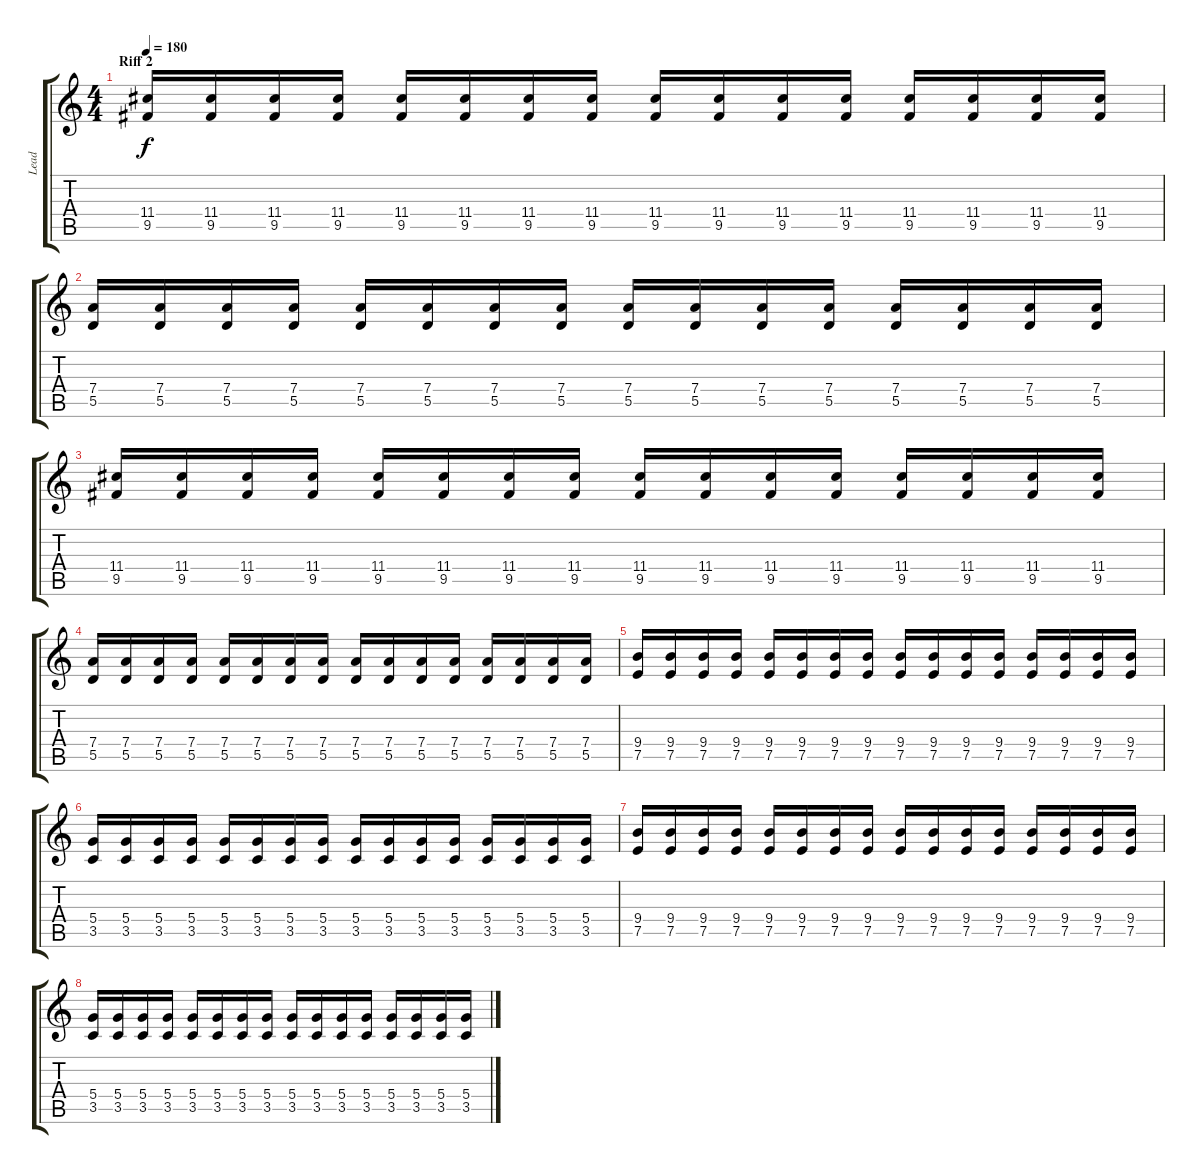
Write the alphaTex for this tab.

\track ("Lead" "Lead") {instrument distortionguitar}
\staff {score tabs}
\tuning (E4 B3 G3 D3 A2 E2) {hide}
\ts (4 4)
\section ("" "Riff 2")
\tempo 180
\clef g2
\ks c
(11.4 9.5).16{dy f} (11.4 9.5).16 (11.4 9.5).16 (11.4 9.5).16 (11.4 9.5).16 (11.4 9.5).16 (11.4 9.5).16 (11.4 9.5).16 (11.4 9.5).16 (11.4 9.5).16 (11.4 9.5).16 (11.4 9.5).16 (11.4 9.5).16 (11.4 9.5).16 (11.4 9.5).16 (11.4 9.5).16 |
(7.4 5.5).16 (7.4 5.5).16 (7.4 5.5).16 (7.4 5.5).16 (7.4 5.5).16 (7.4 5.5).16 (7.4 5.5).16 (7.4 5.5).16 (7.4 5.5).16 (7.4 5.5).16 (7.4 5.5).16 (7.4 5.5).16 (7.4 5.5).16 (7.4 5.5).16 (7.4 5.5).16 (7.4 5.5).16 |
(11.4 9.5).16 (11.4 9.5).16 (11.4 9.5).16 (11.4 9.5).16 (11.4 9.5).16 (11.4 9.5).16 (11.4 9.5).16 (11.4 9.5).16 (11.4 9.5).16 (11.4 9.5).16 (11.4 9.5).16 (11.4 9.5).16 (11.4 9.5).16 (11.4 9.5).16 (11.4 9.5).16 (11.4 9.5).16 |
(7.4 5.5).16 (7.4 5.5).16 (7.4 5.5).16 (7.4 5.5).16 (7.4 5.5).16 (7.4 5.5).16 (7.4 5.5).16 (7.4 5.5).16 (7.4 5.5).16 (7.4 5.5).16 (7.4 5.5).16 (7.4 5.5).16 (7.4 5.5).16 (7.4 5.5).16 (7.4 5.5).16 (7.4 5.5).16 |
(9.4 7.5).16 (9.4 7.5).16 (9.4 7.5).16 (9.4 7.5).16 (9.4 7.5).16 (9.4 7.5).16 (9.4 7.5).16 (9.4 7.5).16 (9.4 7.5).16 (9.4 7.5).16 (9.4 7.5).16 (9.4 7.5).16 (9.4 7.5).16 (9.4 7.5).16 (9.4 7.5).16 (9.4 7.5).16 |
(5.4 3.5).16 (5.4 3.5).16 (5.4 3.5).16 (5.4 3.5).16 (5.4 3.5).16 (5.4 3.5).16 (5.4 3.5).16 (5.4 3.5).16 (5.4 3.5).16 (5.4 3.5).16 (5.4 3.5).16 (5.4 3.5).16 (5.4 3.5).16 (5.4 3.5).16 (5.4 3.5).16 (5.4 3.5).16 |
(9.4 7.5).16 (9.4 7.5).16 (9.4 7.5).16 (9.4 7.5).16 (9.4 7.5).16 (9.4 7.5).16 (9.4 7.5).16 (9.4 7.5).16 (9.4 7.5).16 (9.4 7.5).16 (9.4 7.5).16 (9.4 7.5).16 (9.4 7.5).16 (9.4 7.5).16 (9.4 7.5).16 (9.4 7.5).16 |
(5.4 3.5).16 (5.4 3.5).16 (5.4 3.5).16 (5.4 3.5).16 (5.4 3.5).16 (5.4 3.5).16 (5.4 3.5).16 (5.4 3.5).16 (5.4 3.5).16 (5.4 3.5).16 (5.4 3.5).16 (5.4 3.5).16 (5.4 3.5).16 (5.4 3.5).16 (5.4 3.5).16 (5.4 3.5).16
